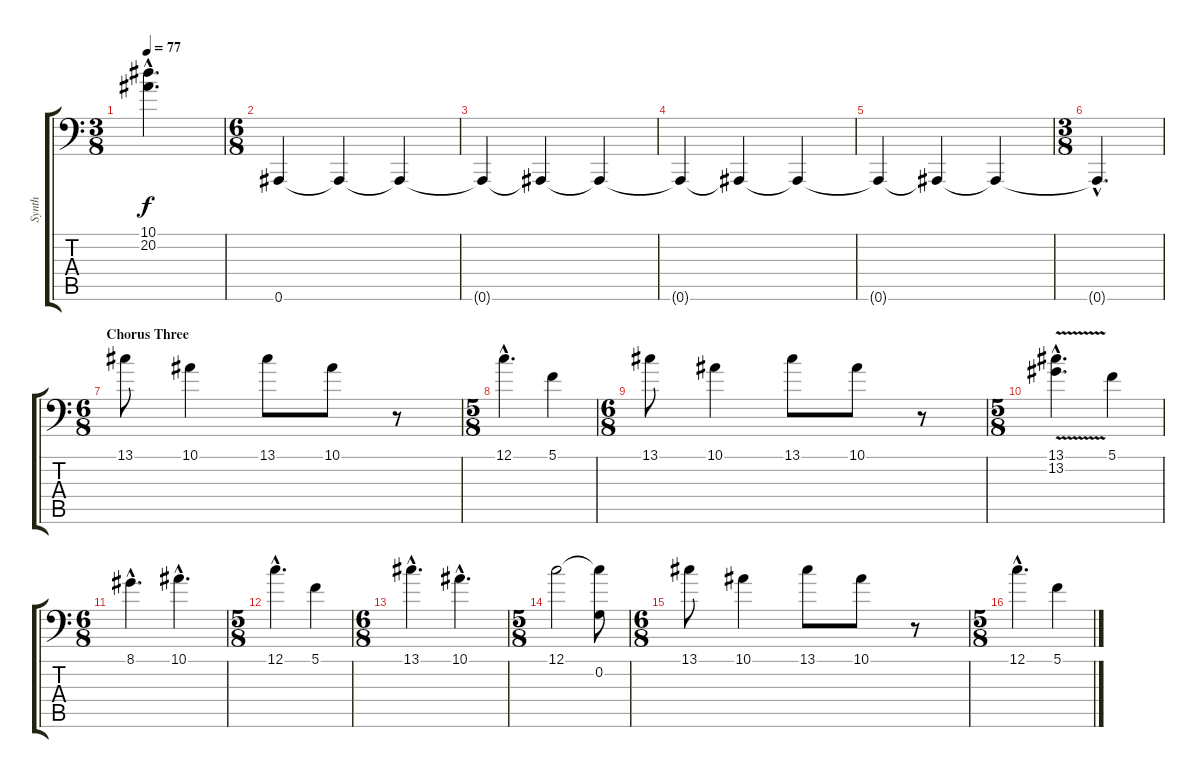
\track ("Synth" "Synth") {instrument lead1square}
\staff {score tabs}
\tuning (C4 G3 Eb3 Bb2 F2 Bb1) {hide}
\ts (3 8)
\tempo 77
\clef f4
\ks c
(10.1{hac t} 20.2{hac t}).4{d dy f} |
\ts (6 8)
0.6.4{volume 10 instrument lead1square} 0.6{t}.4 0.6{t}.4 |
0.6{t}.4 0.6{t}.4 0.6{t}.4 |
0.6{t}.4 0.6{t}.4 0.6{t}.4 |
0.6{t}.4 0.6{t}.4 0.6{t}.4 |
\ts (3 8)
0.6{hac t}.4{d} |
\ts (6 8)
\section ("" "Chorus Three")
13.1.8{volume 13 instrument pad6metallic} 10.1.4 13.1.8 10.1.8 r.8 |
\ts (5 8)
12.1{hac}.4{d} 5.1.4 |
\ts (6 8)
13.1.8{volume 13 instrument pad6metallic} 10.1.4 13.1.8 10.1.8 r.8 |
\ts (5 8)
(13.1{v hac} 13.2{v hac}).4{d} 5.1.4 |
\ts (6 8)
8.1{hac}.4{d volume 13 instrument pad6metallic} 10.1{hac}.4{d} |
\ts (5 8)
12.1{hac}.4{d} 5.1.4 |
\ts (6 8)
13.1{hac}.4{d volume 13 instrument pad6metallic} 10.1{hac}.4{d} |
\ts (5 8)
12.1.2 (12.1{t} 0.2).8 |
\ts (6 8)
13.1.8{volume 13 instrument pad6metallic} 10.1.4 13.1.8 10.1.8 r.8 |
\ts (5 8)
12.1{hac}.4{d} 5.1.4
